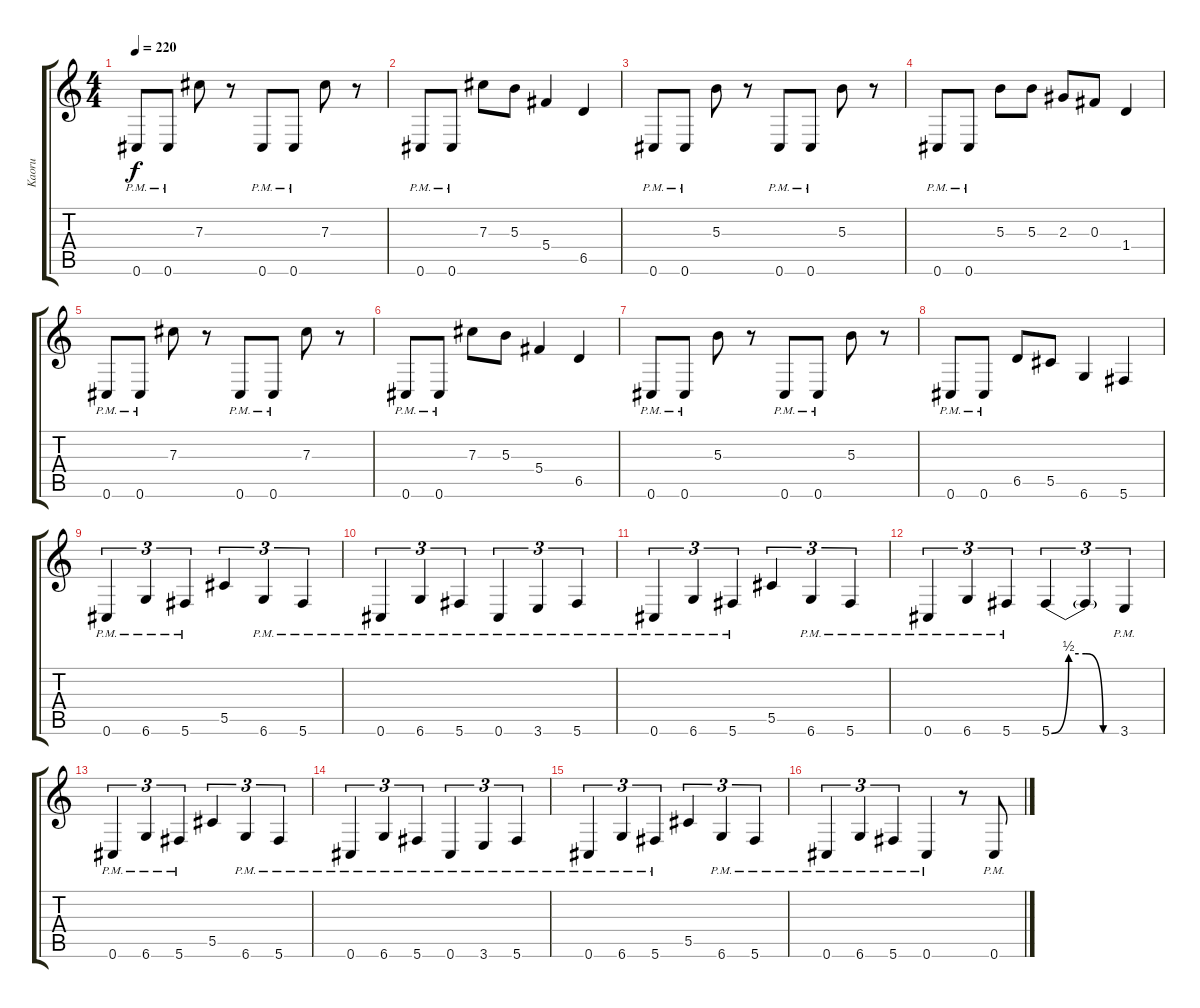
\track ("Kaoru" "Kaoru") {instrument distortionguitar}
\staff {score tabs}
\tuning (Eb4 Bb3 Gb3 Db3 Ab2 Db2) {hide}
\ts (4 4)
\tempo 220
\clef g2
\ks c
0.6{pm}.8{dy f} 0.6{pm}.8 7.3.8 r.8 0.6{pm}.8 0.6{pm}.8 7.3.8 r.8 |
0.6{pm}.8 0.6{pm}.8 7.3.8 5.3.8 5.4.4 6.5.4 |
0.6{pm}.8 0.6{pm}.8 5.3.8 r.8 0.6{pm}.8 0.6{pm}.8 5.3.8 r.8 |
0.6{pm}.8 0.6{pm}.8 5.3.8 5.3.8 2.3.8 0.3.8 1.4.4 |
0.6{pm}.8 0.6{pm}.8 7.3.8 r.8 0.6{pm}.8 0.6{pm}.8 7.3.8 r.8 |
0.6{pm}.8 0.6{pm}.8 7.3.8 5.3.8 5.4.4 6.5.4 |
0.6{pm}.8 0.6{pm}.8 5.3.8 r.8 0.6{pm}.8 0.6{pm}.8 5.3.8 r.8 |
0.6{pm}.8 0.6{pm}.8 6.5.8 5.5.8 6.6.4 5.6.4 |
0.6{pm}.4{tu (3 2)} 6.6{pm}.4{tu (3 2)} 5.6{pm}.4{tu (3 2)} 5.5.4{tu (3 2)} 6.6{pm}.4{tu (3 2)} 5.6{pm}.4{tu (3 2)} |
0.6{pm}.4{tu (3 2)} 6.6{pm}.4{tu (3 2)} 5.6{pm}.4{tu (3 2)} 0.6{pm}.4{tu (3 2)} 3.6{pm}.4{tu (3 2)} 5.6{pm}.4{tu (3 2)} |
0.6{pm}.4{tu (3 2)} 6.6{pm}.4{tu (3 2)} 5.6{pm}.4{tu (3 2)} 5.5.4{tu (3 2)} 6.6{pm}.4{tu (3 2)} 5.6{pm}.4{tu (3 2)} |
0.6{pm}.4{tu (3 2)} 6.6{pm}.4{tu (3 2)} 5.6{pm}.4{tu (3 2)} 5.6{be (custom 0 0 15 2 30 2 45 0 60 0)}.4{tu (3 2)} 5.6{t}.4{tu (3 2)} 3.6{pm}.4{tu (3 2)} |
0.6{pm}.4{tu (3 2)} 6.6{pm}.4{tu (3 2)} 5.6{pm}.4{tu (3 2)} 5.5.4{tu (3 2)} 6.6{pm}.4{tu (3 2)} 5.6{pm}.4{tu (3 2)} |
0.6{pm}.4{tu (3 2)} 6.6{pm}.4{tu (3 2)} 5.6{pm}.4{tu (3 2)} 0.6{pm}.4{tu (3 2)} 3.6{pm}.4{tu (3 2)} 5.6{pm}.4{tu (3 2)} |
0.6{pm}.4{tu (3 2)} 6.6{pm}.4{tu (3 2)} 5.6{pm}.4{tu (3 2)} 5.5.4{tu (3 2)} 6.6{pm}.4{tu (3 2)} 5.6{pm}.4{tu (3 2)} |
0.6{pm}.4{tu (3 2)} 6.6{pm}.4{tu (3 2)} 5.6{pm}.4{tu (3 2)} 0.6{pm}.4 r.8 0.6{pm}.8
